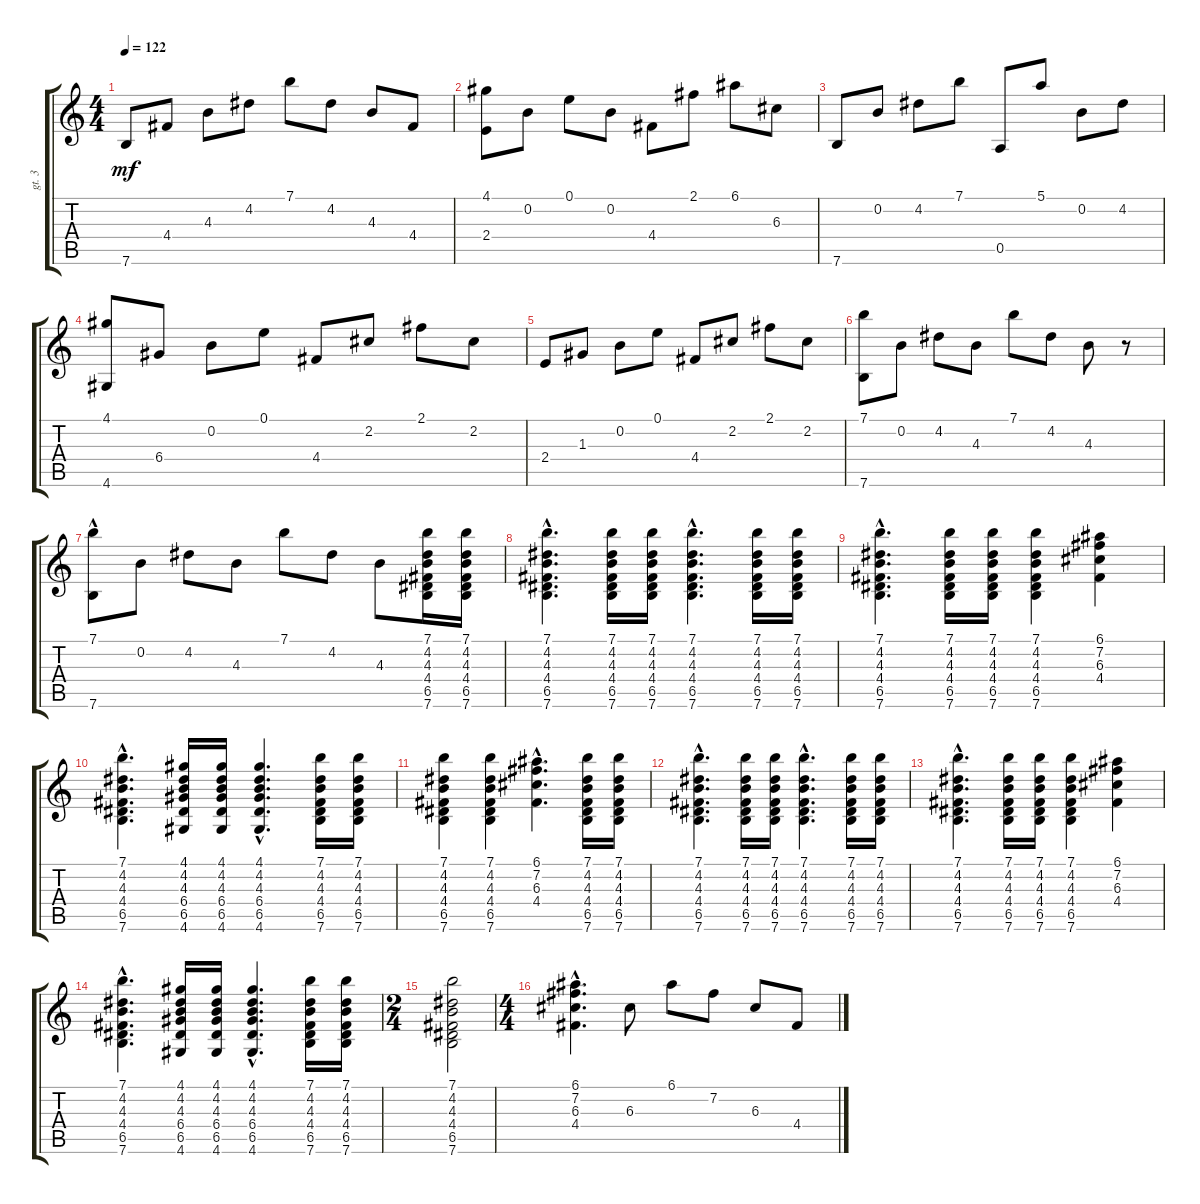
\track ("gt. 3" "gt. 3") {instrument acousticguitarsteel}
\staff {score tabs}
\tuning (E4 B3 G3 D3 A2 E2) {hide}
\ts (4 4)
\tempo 122
\clef g2
\ks c
7.6.8{dy mf} 4.4.8 4.3.8 4.2.8 7.1.8 4.2.8 4.3.8 4.4.8 |
(4.1 2.4).8 0.2.8 0.1.8 0.2.8 4.4.8 2.1.8 6.1.8 6.3.8 |
7.6.8 0.2.8 4.2.8 7.1.8 0.5.8 5.1.8 0.2.8 4.2.8 |
(4.1 4.6).8 6.4.8 0.2.8 0.1.8 4.4.8 2.2.8 2.1.8 2.2.8 |
2.4.8 1.3.8 0.2.8 0.1.8 4.4.8 2.2.8 2.1.8 2.2.8 |
(7.1 7.6).8 0.2.8 4.2.8 4.3.8 7.1.8 4.2.8 4.3.8 r.8 |
(7.1 7.6{hac}).8 0.2.8 4.2.8 4.3.8 7.1.8 4.2.8 4.3.8 (7.1 4.2 4.3 4.4 6.5 7.6).16 (7.1 4.2 4.3 4.4 6.5 7.6).16 |
(7.1{hac} 4.2{hac} 4.3{hac} 4.4{hac} 6.5{hac} 7.6{hac}).4{d} (7.1 4.2 4.3 4.4 6.5 7.6).16 (7.1 4.2 4.3 4.4 6.5 7.6).16 (7.1{hac} 4.2{hac} 4.3{hac} 4.4{hac} 6.5{hac} 7.6{hac}).4{d} (7.1 4.2 4.3 4.4 6.5 7.6).16 (7.1 4.2 4.3 4.4 6.5 7.6).16 |
(7.1{hac} 4.2{hac} 4.3{hac} 4.4{hac} 6.5{hac} 7.6{hac}).4{d} (7.1 4.2 4.3 4.4 6.5 7.6).16 (7.1 4.2 4.3 4.4 6.5 7.6).16 (7.1 4.2 4.3 4.4 6.5 7.6).4 (6.1 7.2 6.3 4.4).4 |
(7.1{hac} 4.2{hac} 4.3{hac} 4.4{hac} 6.5{hac} 7.6{hac}).4{d} (4.1 4.2 4.3 6.4 6.5 4.6).16 (4.1 4.2 4.3 6.4 6.5 4.6).16 (4.1{hac} 4.2{hac} 4.3{hac} 6.4{hac} 6.5{hac} 4.6{hac}).4{d} (7.1 4.2 4.3 4.4 6.5 7.6).16 (7.1 4.2 4.3 4.4 6.5 7.6).16 |
(7.1 4.2 4.3 4.4 6.5 7.6).4 (7.1 4.2 4.3 4.4 6.5 7.6).4 (6.1{hac} 7.2{hac} 6.3{hac} 4.4{hac}).4{d} (7.1 4.2 4.3 4.4 6.5 7.6).16 (7.1 4.2 4.3 4.4 6.5 7.6).16 |
(7.1{hac} 4.2{hac} 4.3{hac} 4.4{hac} 6.5{hac} 7.6{hac}).4{d} (7.1 4.2 4.3 4.4 6.5 7.6).16 (7.1 4.2 4.3 4.4 6.5 7.6).16 (7.1{hac} 4.2{hac} 4.3{hac} 4.4{hac} 6.5{hac} 7.6{hac}).4{d} (7.1 4.2 4.3 4.4 6.5 7.6).16 (7.1 4.2 4.3 4.4 6.5 7.6).16 |
(7.1{hac} 4.2{hac} 4.3{hac} 4.4{hac} 6.5{hac} 7.6{hac}).4{d} (7.1 4.2 4.3 4.4 6.5 7.6).16 (7.1 4.2 4.3 4.4 6.5 7.6).16 (7.1 4.2 4.3 4.4 6.5 7.6).4 (6.1 7.2 6.3 4.4).4 |
(7.1{hac} 4.2{hac} 4.3{hac} 4.4{hac} 6.5{hac} 7.6{hac}).4{d} (4.1 4.2 4.3 6.4 6.5 4.6).16 (4.1 4.2 4.3 6.4 6.5 4.6).16 (4.1{hac} 4.2{hac} 4.3{hac} 6.4{hac} 6.5{hac} 4.6{hac}).4{d} (7.1 4.2 4.3 4.4 6.5 7.6).16 (7.1 4.2 4.3 4.4 6.5 7.6).16 |
\ts (2 4)
(7.1 4.2 4.3 4.4 6.5 7.6).2 |
\ts (4 4)
(6.1{hac} 7.2{hac} 6.3{hac} 4.4{hac}).4{d} 6.3.8 6.1.8 7.2.8 6.3.8 4.4.8
